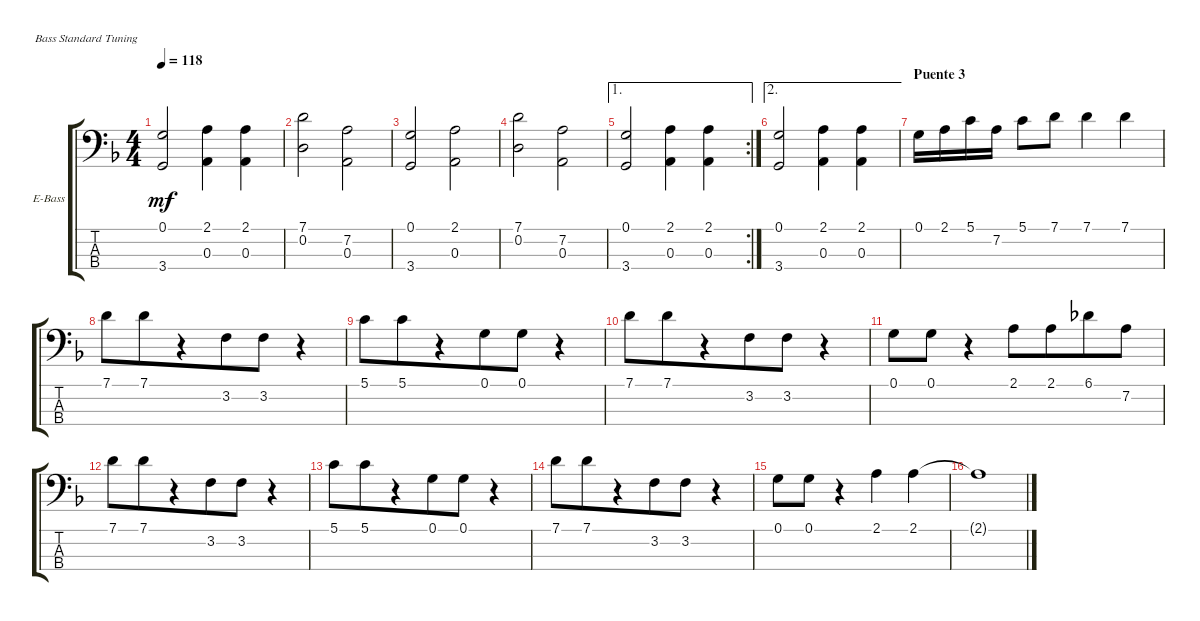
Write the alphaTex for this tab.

\defaultSystemsLayout 4
\bracketExtendMode groupsimilarinstruments
\firstSystemTrackNameOrientation horizontal
\otherSystemsTrackNameOrientation horizontal
\track ("Electric Bass" "E-Bass") {instrument electricbassfinger}
\staff {score tabs}
\tuning (G2 D2 A1 E1)
\ts (4 4)
\tempo 118
\clef f4
\scale
0.333333
\ks f
(0.1 3.4).2{dy mf} (2.1 0.3).4 (2.1 0.3).4 |
\scale
0.333333 (0.2 7.1).2 (7.2 0.3).2 |
\scale
0.322917 (0.1 3.4).2 (2.1 0.3).2 |
\scale
0.322917 (0.2 7.1).2 (7.2 0.3).2 |
\ae 1
\rc 2
\scale
0.354167 (0.1 3.4).2 (2.1 0.3).4 (2.1 0.3).4 |
\ae 2
\scale
0.333333 (0.1 3.4).2 (2.1 0.3).4 (2.1 0.3).4 |
\section ("" "Puente 3")
\scale
0.333333 0.1.16 2.1.16 5.1.16 7.2.16 5.1.8 7.1.8 7.1.4 7.1.4 |
\scale
0.333333 7.1.8 7.1.8{beam merge} r.4 3.2.8 3.2.8 r.4 |
\scale
0.333333 5.1.8 5.1.8{beam merge} r.4 0.1.8 0.1.8 r.4 |
\scale
0.333333 7.1.8 7.1.8{beam merge} r.4 3.2.8 3.2.8 r.4 |
\scale
0.333333 0.1.8 0.1.8 r.4 2.1.8 2.1.8{beam merge} 6.1.8 7.2.8 |
\scale
0.333333 7.1.8 7.1.8{beam merge} r.4 3.2.8 3.2.8 r.4 |
\scale
0.333333 5.1.8 5.1.8{beam merge} r.4 0.1.8 0.1.8 r.4 |
\scale
0.333333 7.1.8 7.1.8{beam merge} r.4 3.2.8 3.2.8 r.4 |
\scale
0.333333 0.1.8 0.1.8 r.4 2.1.4 2.1.4 |
\scale
0.333333 2.1{t}.1
